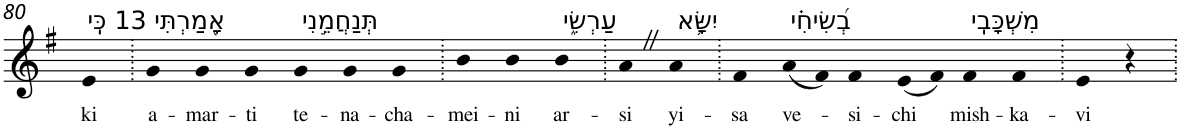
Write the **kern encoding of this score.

**kern	**text
*part1	*part1
*staff1	*staff1
*I"Piano	*
*I'Pno	*
!!LO:PB:g=z
*clefG2	*
*k[f#]	*
*G:	*
=80	=80
!LO:TX:a:t=13 כִּֽי	!
!	!LO:LY:b
4e	ki
=81.	=81.
!LO:TX:a:t=אָ֭מַרְתִּי	!
!	!LO:LY:b
4g	a-
!	!LO:LY:b
4g	-mar-
!	!LO:LY:b
4g	-ti
!LO:TX:a:t=תְּנַחֲמֵ֣נִי	!
!	!LO:LY:b
4g	te-
!	!LO:LY:b
4g	-na-
!	!LO:LY:b
4g	-cha-
=82.	=82.
!	!LO:LY:b
4b	-mei-
!	!LO:LY:b
4b	-ni
!LO:TX:a:t=עַרְשִׂ֑י	!
!	!LO:LY:b
4b	ar-
=83.	=83.
!	!LO:LY:b
4aZ	-si
!LO:TX:a:t=יִשָּׂ֥א	!
!	!LO:LY:b
4a	yi-
=84.	=84.
!	!LO:LY:b
4f#	-sa
!LO:TX:a:t=בְ֝שִׂיחִ֗י	!
!	!LO:LY:b
(8a	ve-
8f#)	.
!	!LO:LY:b
4f#	-si-
!	!LO:LY:b
(8e	-chi
8f#)	.
!LO:TX:a:t=מִשְׁכָּבִֽי	!
!	!LO:LY:b
4f#	mish-
!	!LO:LY:b
4f#	-ka-
=85.	=85.
!	!LO:LY:b
4e	-vi
4r	.
=.	=.
*-	*-
